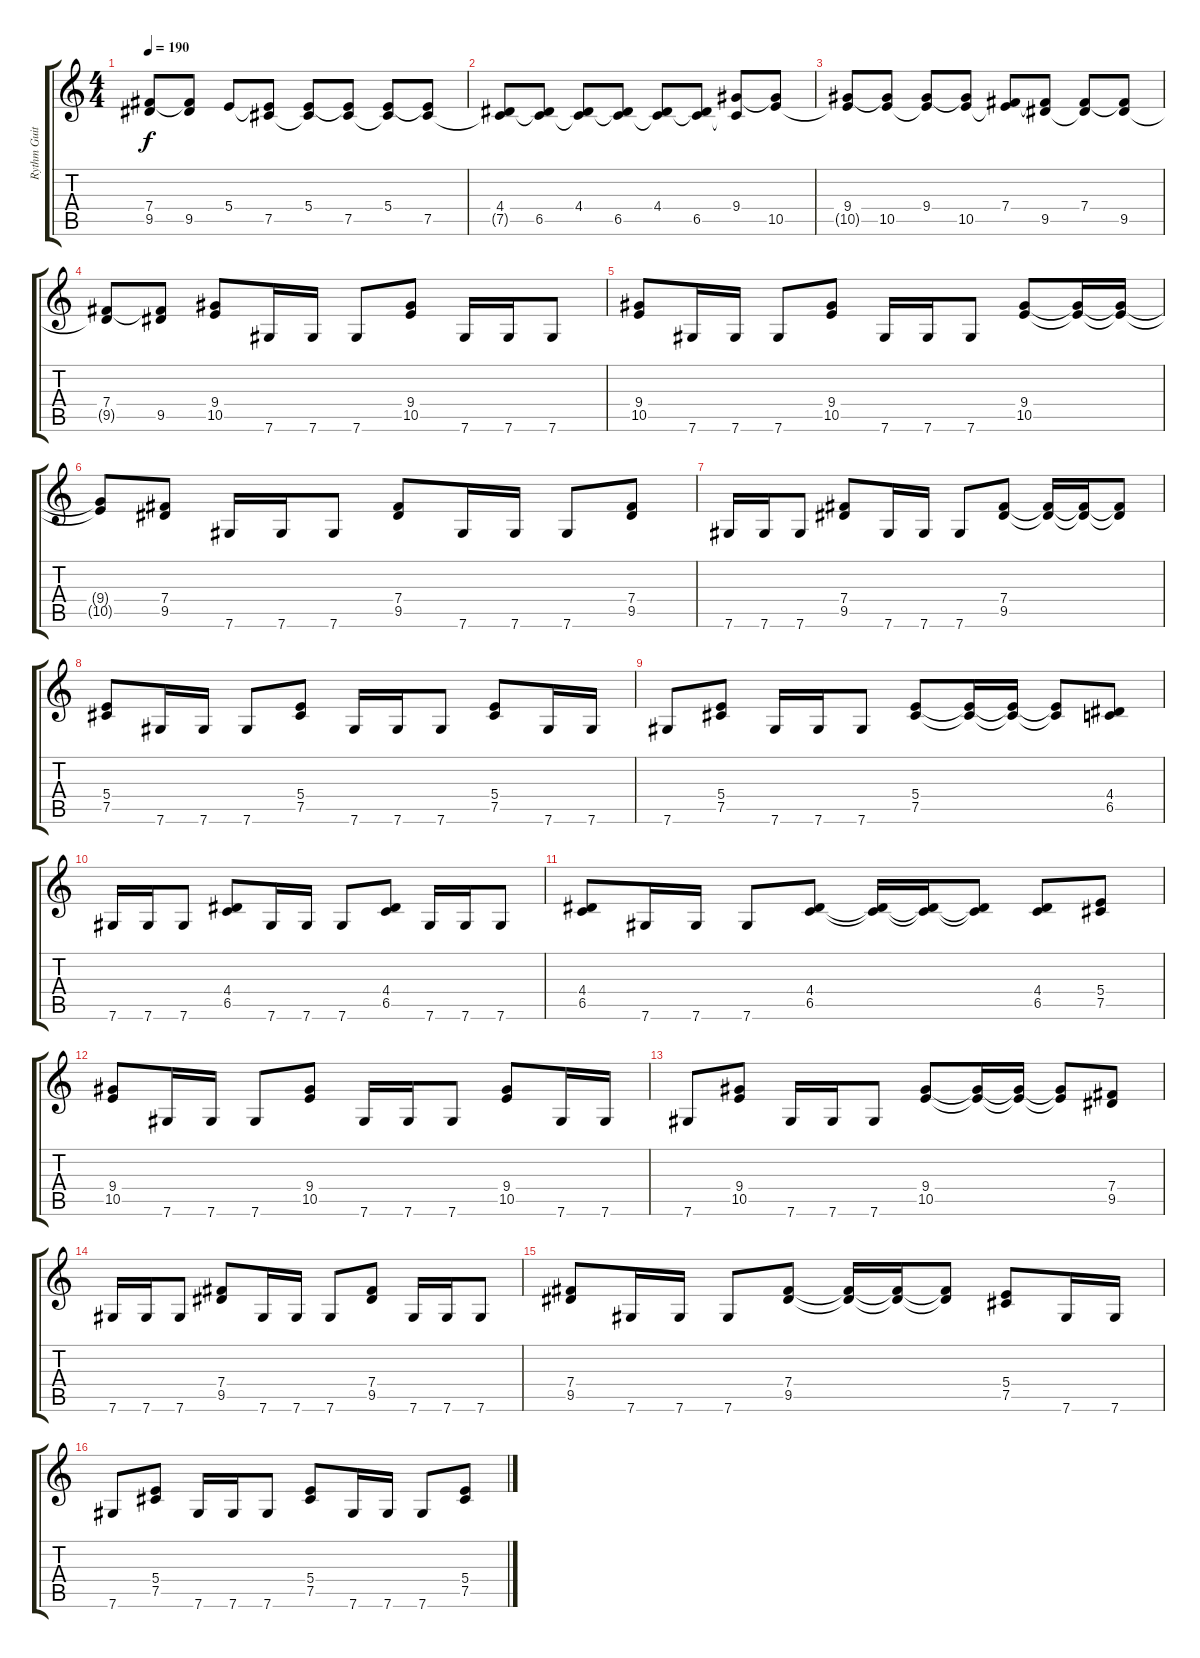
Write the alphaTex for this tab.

\track ("Rythm Guitar" "Rythm Guit") {instrument distortionguitar}
\staff {score tabs}
\tuning (Db4 Ab3 E3 B2 Gb2 Db2) {hide}
\ts (4 4)
\tempo 190
\clef g2
\ks c
(7.4 9.5{t}).8{dy f} (7.4{t} 9.5).8 5.4.8 (5.4{t} 7.5).8 (5.4 7.5{t}).8 (5.4{t} 7.5).8 (5.4 7.5{t}).8 (5.4{t} 7.5).8 |
(4.4 7.5{t}).8 (4.4{t} 6.5).8 (4.4 6.5{t}).8 (4.4{t} 6.5).8 (4.4 6.5{t}).8 (4.4{t} 6.5).8 (9.4 6.5{t}).8 (9.4{t} 10.5).8 |
(9.4 10.5{t}).8 (9.4{t} 10.5).8 (9.4 10.5{t}).8 (9.4{t} 10.5).8 (7.4 10.5{t}).8 (7.4{t} 9.5).8 (7.4 9.5{t}).8 (7.4{t} 9.5).8 |
(7.4 9.5{t}).8 (7.4{t} 9.5).8 (9.4 10.5).8 7.6.16 7.6.16 7.6.8 (9.4 10.5).8 7.6.16 7.6.16 7.6.8 |
(9.4 10.5).8 7.6.16 7.6.16 7.6.8 (9.4 10.5).8 7.6.16 7.6.16 7.6.8 (9.4 10.5).8 (9.4{t} 10.5{t}).16 (9.4{t} 10.5{t}).16 |
(9.4{t} 10.5{t}).8 (7.4 9.5).8 7.6.16 7.6.16 7.6.8 (7.4 9.5).8 7.6.16 7.6.16 7.6.8 (7.4 9.5).8 |
7.6.16 7.6.16 7.6.8 (7.4 9.5).8 7.6.16 7.6.16 7.6.8 (7.4 9.5).8 (7.4{t} 9.5{t}).16 (7.4{t} 9.5{t}).16 (7.4{t} 9.5{t}).8 |
(5.4 7.5).8 7.6.16 7.6.16 7.6.8 (5.4 7.5).8 7.6.16 7.6.16 7.6.8 (5.4 7.5).8 7.6.16 7.6.16 |
7.6.8 (5.4 7.5).8 7.6.16 7.6.16 7.6.8 (5.4 7.5).8 (5.4{t} 7.5{t}).16 (5.4{t} 7.5{t}).16 (5.4{t} 7.5{t}).8 (4.4 6.5).8 |
7.6.16 7.6.16 7.6.8 (4.4 6.5).8 7.6.16 7.6.16 7.6.8 (4.4 6.5).8 7.6.16 7.6.16 7.6.8 |
(4.4 6.5).8 7.6.16 7.6.16 7.6.8 (4.4 6.5).8 (4.4{t} 6.5{t}).16 (4.4{t} 6.5{t}).16 (4.4{t} 6.5{t}).8 (4.4 6.5).8 (5.4 7.5).8 |
(9.4 10.5).8 7.6.16 7.6.16 7.6.8 (9.4 10.5).8 7.6.16 7.6.16 7.6.8 (9.4 10.5).8 7.6.16 7.6.16 |
7.6.8 (9.4 10.5).8 7.6.16 7.6.16 7.6.8 (9.4 10.5).8 (9.4{t} 10.5{t}).16 (9.4{t} 10.5{t}).16 (9.4{t} 10.5{t}).8 (7.4 9.5).8 |
7.6.16 7.6.16 7.6.8 (7.4 9.5).8 7.6.16 7.6.16 7.6.8 (7.4 9.5).8 7.6.16 7.6.16 7.6.8 |
(7.4 9.5).8 7.6.16 7.6.16 7.6.8 (7.4 9.5).8 (7.4{t} 9.5{t}).16 (7.4{t} 9.5{t}).16 (7.4{t} 9.5{t}).8 (5.4 7.5).8 7.6.16 7.6.16 |
7.6.8 (5.4 7.5).8 7.6.16 7.6.16 7.6.8 (5.4 7.5).8 7.6.16 7.6.16 7.6.8 (5.4 7.5).8
